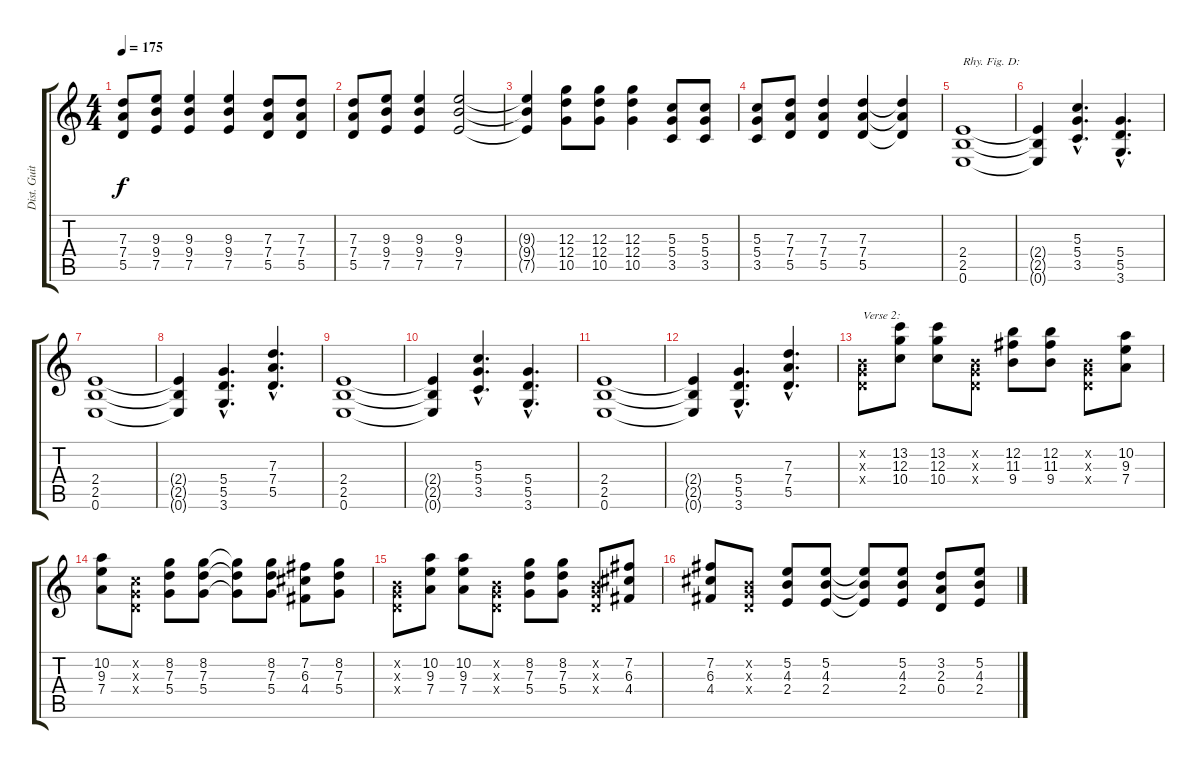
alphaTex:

\track ("Dist. Guitar 1" "Dist. Guit") {instrument distortionguitar}
\staff {score tabs}
\tuning (E4 B3 G3 D3 A2 E2) {hide}
\ts (4 4)
\tempo 175
\clef g2
\ks c
(7.3 7.4 5.5).8{dy f} (9.3 9.4 7.5).8 (9.3 9.4 7.5).4 (9.3 9.4 7.5).4 (7.3 7.4 5.5).8 (7.3 7.4 5.5).8 |
(7.3 7.4 5.5).8 (9.3 9.4 7.5).8 (9.3 9.4 7.5).4 (9.3 9.4 7.5).2 |
(9.3{t} 9.4{t} 7.5{t}).4 (12.3 12.4 10.5).8 (12.3 12.4 10.5).8 (12.3 12.4 10.5).4 (5.3 5.4 3.5).8 (5.3 5.4 3.5).8 |
(5.3 5.4 3.5).8 (7.3 7.4 5.5).8 (7.3 7.4 5.5).4 (7.3 7.4 5.5).4 (7.3{t} 7.4{t} 5.5{t}).4 |
(2.4 2.5 0.6).1{txt "Rhy. Fig. D:" volume 10 instrument distortionguitar} |
(2.4{t} 2.5{t} 0.6{t}).4 (5.3{hac} 5.4{hac} 3.5{hac}).4{d} (5.4{hac} 5.5{hac} 3.6{hac}).4{d} |
(2.4 2.5 0.6).1 |
(2.4{t} 2.5{t} 0.6{t}).4 (5.4{hac} 5.5{hac} 3.6{hac}).4{d} (7.3{hac} 7.4{hac} 5.5{hac}).4{d} |
(2.4 2.5 0.6).1 |
(2.4{t} 2.5{t} 0.6{t}).4 (5.3{hac} 5.4{hac} 3.5{hac}).4{d} (5.4{hac} 5.5{hac} 3.6{hac}).4{d} |
(2.4 2.5 0.6).1 |
(2.4{t} 2.5{t} 0.6{t}).4 (5.4{hac} 5.5{hac} 3.6{hac}).4{d} (7.3{hac} 7.4{hac} 5.5{hac}).4{d} |
(0.2{x} 0.3{x} 0.4{x}).8{txt "Verse 2:" volume 10 instrument distortionguitar} (13.2 12.3 10.4).8 (13.2 12.3 10.4).8 (0.2{x} 0.3{x} 0.4{x}).8 (12.2 11.3 9.4).8 (12.2 11.3 9.4).8 (0.2{x} 0.3{x} 0.4{x}).8 (10.2 9.3 7.4).8 |
(10.2 9.3 7.4).8 (1.2{x} 0.3{x} 0.4{x}).8 (8.2 7.3 5.4).8 (8.2 7.3 5.4).8 (8.2{t} 7.3{t} 5.4{t}).8 (8.2 7.3 5.4).8 (7.2 6.3 4.4).8 (8.2 7.3 5.4).8 |
(0.2{x} 0.3{x} 0.4{x}).8 (10.2 9.3 7.4).8 (10.2 9.3 7.4).8 (0.2{x} 0.3{x} 0.4{x}).8 (8.2 7.3 5.4).8 (8.2 7.3 5.4).8 (0.2{x} 0.3{x} 0.4{x}).8 (7.2 6.3 4.4).8 |
(7.2 6.3 4.4).8 (0.2{x} 0.3{x} 0.4{x}).8 (5.2 4.3 2.4).8 (5.2 4.3 2.4).8 (5.2{t} 4.3{t} 2.4{t}).8 (5.2 4.3 2.4).8 (3.2 2.3 0.4).8 (5.2 4.3 2.4).8
